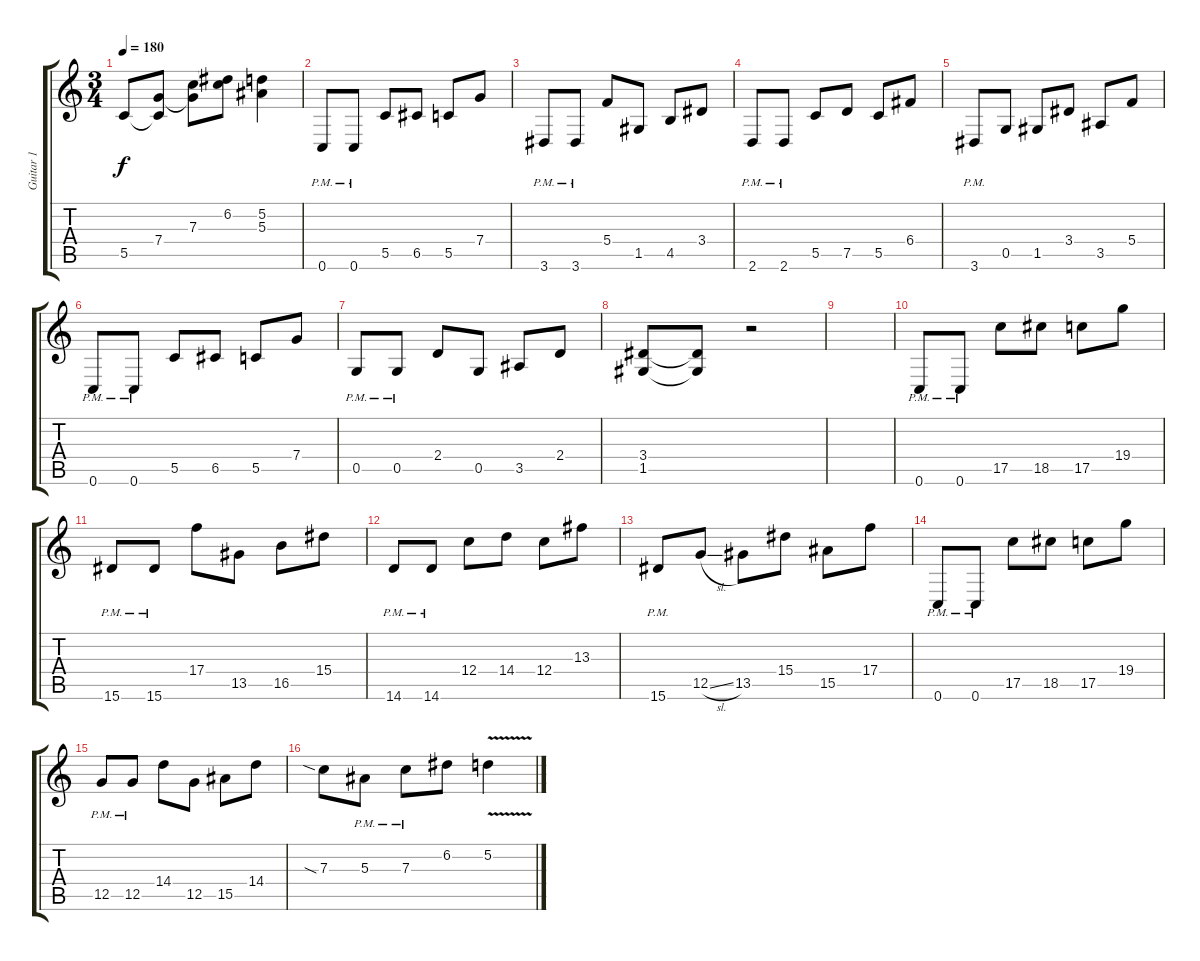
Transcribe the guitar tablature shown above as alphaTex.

\track ("Guitar 1" "Guitar 1") {instrument distortionguitar}
\staff {score tabs}
\tuning (D4 A3 F3 C3 G2 C2) {hide}
\ts (3 4)
\tempo 180
\clef g2
\ks c
5.5.8{dy f} (7.4 5.5{t}).8 (7.3 7.4{t}).8 (6.2 7.3{t}).8 (5.2 5.3).4 |
0.6{pm}.8 0.6{pm}.8 5.5.8 6.5.8 5.5.8 7.4.8 |
3.6{pm}.8 3.6{pm}.8 5.4.8 1.5.8 4.5.8 3.4.8 |
2.6{pm}.8 2.6{pm}.8 5.5.8 7.5.8 5.5.8 6.4.8 |
3.6{pm}.8 0.5.8 1.5.8 3.4.8 3.5.8 5.4.8 |
0.6{pm}.8 0.6{pm}.8 5.5.8 6.5.8 5.5.8 7.4.8 |
0.5{pm}.8 0.5{pm}.8 2.4.8 0.5.8 3.5.8 2.4.8 |
(3.4 1.5).8 (3.4{t} 1.5{t}).8 r.2 |
|
0.6{pm}.8 0.6{pm}.8 17.5.8 18.5.8 17.5.8 19.4.8 |
15.6{pm}.8 15.6{pm}.8 17.4.8 13.5.8 16.5.8 15.4.8 |
14.6{pm}.8 14.6{pm}.8 12.4.8 14.4.8 12.4.8 13.3.8 |
15.6{pm}.8 12.5{sl}.8 13.5.8 15.4.8 15.5.8 17.4.8 |
0.6{pm}.8 0.6{pm}.8 17.5.8 18.5.8 17.5.8 19.4.8 |
12.5{pm}.8 12.5{pm}.8 14.4.8 12.5.8 15.5.8 14.4.8 |
7.3{sia}.8 5.3{pm}.8 7.3{pm}.8 6.2.8 5.2{v}.4
